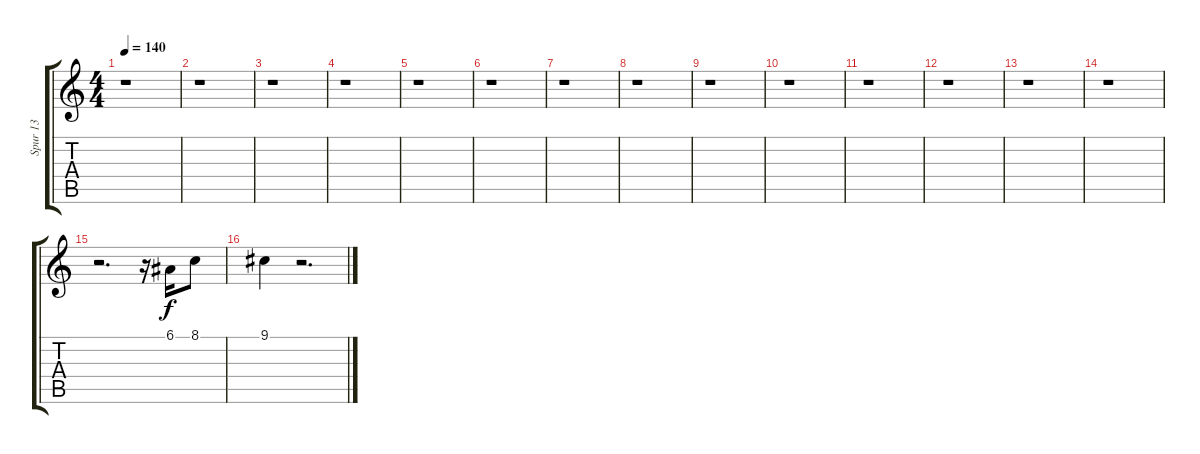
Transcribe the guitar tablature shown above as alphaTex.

\track ("Spur 13" "Spur 13") {instrument synthstrings1}
\staff {score tabs}
\tuning (E4 B3 G3 D3 A2 E2) {hide}
\ts (4 4)
\tempo 140
\clef g2
\ks c
r.1{dy f} |
r.1 |
r.1 |
r.1 |
r.1 |
r.1 |
r.1 |
r.1 |
r.1 |
r.1 |
r.1 |
r.1 |
r.1 |
r.1 |
r.2{d} r.16 6.1.16 8.1.8 |
9.1.4 r.2{d}
